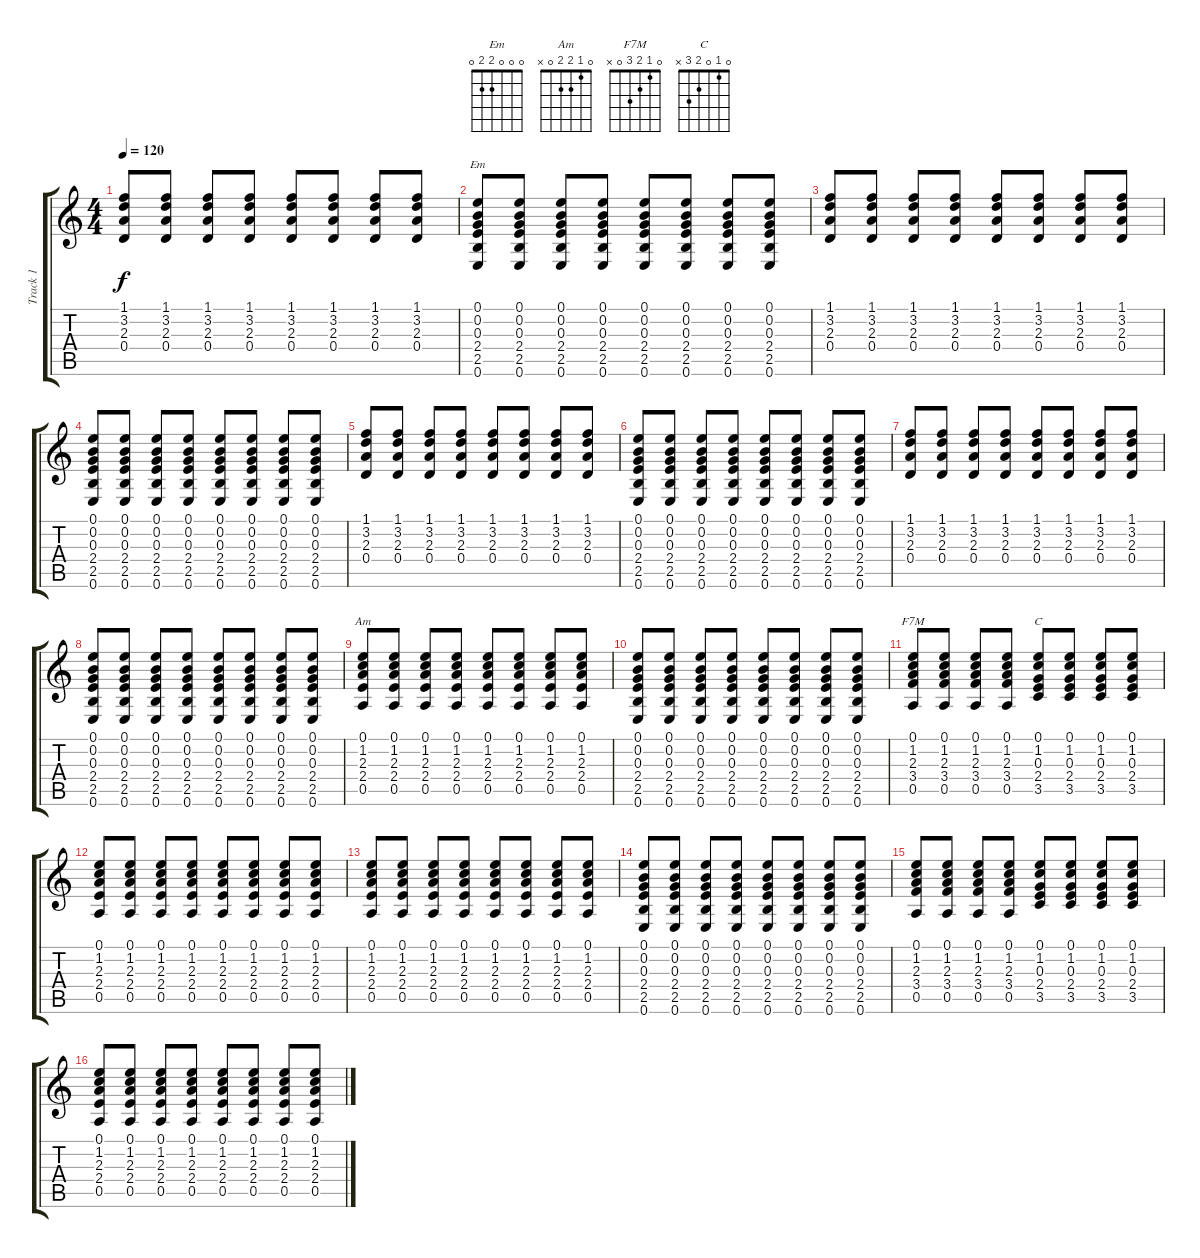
\track ("Track 1" "Track 1") {instrument acousticguitarnylon}
\staff {score tabs}
\tuning (E4 B3 G3 D3 A2 E2) {hide}
\chord ("Em" 0 0 0 2 2 0)
\chord ("Am" 0 1 2 2 0 x)
\chord ("F7M" 0 1 2 3 0 x)
\chord ("C" 0 1 0 2 3 x)
\ts (4 4)
\tempo 120
\clef g2
\ks c
(1.1 3.2 2.3 0.4).8{dy f instrument acousticguitarnylon} (1.1 3.2 2.3 0.4).8 (1.1 3.2 2.3 0.4).8 (1.1 3.2 2.3 0.4).8 (1.1 3.2 2.3 0.4).8 (1.1 3.2 2.3 0.4).8 (1.1 3.2 2.3 0.4).8 (1.1 3.2 2.3 0.4).8 |
(0.1 0.2 0.3 2.4 2.5 0.6).8{ch "Em"} (0.1 0.2 0.3 2.4 2.5 0.6).8 (0.1 0.2 0.3 2.4 2.5 0.6).8 (0.1 0.2 0.3 2.4 2.5 0.6).8 (0.1 0.2 0.3 2.4 2.5 0.6).8 (0.1 0.2 0.3 2.4 2.5 0.6).8 (0.1 0.2 0.3 2.4 2.5 0.6).8 (0.1 0.2 0.3 2.4 2.5 0.6).8 |
(1.1 3.2 2.3 0.4).8 (1.1 3.2 2.3 0.4).8 (1.1 3.2 2.3 0.4).8 (1.1 3.2 2.3 0.4).8 (1.1 3.2 2.3 0.4).8 (1.1 3.2 2.3 0.4).8 (1.1 3.2 2.3 0.4).8 (1.1 3.2 2.3 0.4).8 |
(0.1 0.2 0.3 2.4 2.5 0.6).8 (0.1 0.2 0.3 2.4 2.5 0.6).8 (0.1 0.2 0.3 2.4 2.5 0.6).8 (0.1 0.2 0.3 2.4 2.5 0.6).8 (0.1 0.2 0.3 2.4 2.5 0.6).8 (0.1 0.2 0.3 2.4 2.5 0.6).8 (0.1 0.2 0.3 2.4 2.5 0.6).8 (0.1 0.2 0.3 2.4 2.5 0.6).8 |
(1.1 3.2 2.3 0.4).8 (1.1 3.2 2.3 0.4).8 (1.1 3.2 2.3 0.4).8 (1.1 3.2 2.3 0.4).8 (1.1 3.2 2.3 0.4).8 (1.1 3.2 2.3 0.4).8 (1.1 3.2 2.3 0.4).8 (1.1 3.2 2.3 0.4).8 |
(0.1 0.2 0.3 2.4 2.5 0.6).8 (0.1 0.2 0.3 2.4 2.5 0.6).8 (0.1 0.2 0.3 2.4 2.5 0.6).8 (0.1 0.2 0.3 2.4 2.5 0.6).8 (0.1 0.2 0.3 2.4 2.5 0.6).8 (0.1 0.2 0.3 2.4 2.5 0.6).8 (0.1 0.2 0.3 2.4 2.5 0.6).8 (0.1 0.2 0.3 2.4 2.5 0.6).8 |
(1.1 3.2 2.3 0.4).8 (1.1 3.2 2.3 0.4).8 (1.1 3.2 2.3 0.4).8 (1.1 3.2 2.3 0.4).8 (1.1 3.2 2.3 0.4).8 (1.1 3.2 2.3 0.4).8 (1.1 3.2 2.3 0.4).8 (1.1 3.2 2.3 0.4).8 |
(0.1 0.2 0.3 2.4 2.5 0.6).8 (0.1 0.2 0.3 2.4 2.5 0.6).8 (0.1 0.2 0.3 2.4 2.5 0.6).8 (0.1 0.2 0.3 2.4 2.5 0.6).8 (0.1 0.2 0.3 2.4 2.5 0.6).8 (0.1 0.2 0.3 2.4 2.5 0.6).8 (0.1 0.2 0.3 2.4 2.5 0.6).8 (0.1 0.2 0.3 2.4 2.5 0.6).8 |
(0.1 1.2 2.3 2.4 0.5).8{ch "Am"} (0.1 1.2 2.3 2.4 0.5).8 (0.1 1.2 2.3 2.4 0.5).8 (0.1 1.2 2.3 2.4 0.5).8 (0.1 1.2 2.3 2.4 0.5).8 (0.1 1.2 2.3 2.4 0.5).8 (0.1 1.2 2.3 2.4 0.5).8 (0.1 1.2 2.3 2.4 0.5).8 |
(0.1 0.2 0.3 2.4 2.5 0.6).8 (0.1 0.2 0.3 2.4 2.5 0.6).8 (0.1 0.2 0.3 2.4 2.5 0.6).8 (0.1 0.2 0.3 2.4 2.5 0.6).8 (0.1 0.2 0.3 2.4 2.5 0.6).8 (0.1 0.2 0.3 2.4 2.5 0.6).8 (0.1 0.2 0.3 2.4 2.5 0.6).8 (0.1 0.2 0.3 2.4 2.5 0.6).8 |
(0.1 1.2 2.3 3.4 0.5).8{ch "F7M"} (0.1 1.2 2.3 3.4 0.5).8 (0.1 1.2 2.3 3.4 0.5).8 (0.1 1.2 2.3 3.4 0.5).8 (0.1 1.2 0.3 2.4 3.5).8{ch "C"} (0.1 1.2 0.3 2.4 3.5).8 (0.1 1.2 0.3 2.4 3.5).8 (0.1 1.2 0.3 2.4 3.5).8 |
(0.1 1.2 2.3 2.4 0.5).8 (0.1 1.2 2.3 2.4 0.5).8 (0.1 1.2 2.3 2.4 0.5).8 (0.1 1.2 2.3 2.4 0.5).8 (0.1 1.2 2.3 2.4 0.5).8 (0.1 1.2 2.3 2.4 0.5).8 (0.1 1.2 2.3 2.4 0.5).8 (0.1 1.2 2.3 2.4 0.5).8 |
(0.1 1.2 2.3 2.4 0.5).8 (0.1 1.2 2.3 2.4 0.5).8 (0.1 1.2 2.3 2.4 0.5).8 (0.1 1.2 2.3 2.4 0.5).8 (0.1 1.2 2.3 2.4 0.5).8 (0.1 1.2 2.3 2.4 0.5).8 (0.1 1.2 2.3 2.4 0.5).8 (0.1 1.2 2.3 2.4 0.5).8 |
(0.1 0.2 0.3 2.4 2.5 0.6).8 (0.1 0.2 0.3 2.4 2.5 0.6).8 (0.1 0.2 0.3 2.4 2.5 0.6).8 (0.1 0.2 0.3 2.4 2.5 0.6).8 (0.1 0.2 0.3 2.4 2.5 0.6).8 (0.1 0.2 0.3 2.4 2.5 0.6).8 (0.1 0.2 0.3 2.4 2.5 0.6).8 (0.1 0.2 0.3 2.4 2.5 0.6).8 |
(0.1 1.2 2.3 3.4 0.5).8 (0.1 1.2 2.3 3.4 0.5).8 (0.1 1.2 2.3 3.4 0.5).8 (0.1 1.2 2.3 3.4 0.5).8 (0.1 1.2 0.3 2.4 3.5).8 (0.1 1.2 0.3 2.4 3.5).8 (0.1 1.2 0.3 2.4 3.5).8 (0.1 1.2 0.3 2.4 3.5).8 |
(0.1 1.2 2.3 2.4 0.5).8 (0.1 1.2 2.3 2.4 0.5).8 (0.1 1.2 2.3 2.4 0.5).8 (0.1 1.2 2.3 2.4 0.5).8 (0.1 1.2 2.3 2.4 0.5).8 (0.1 1.2 2.3 2.4 0.5).8 (0.1 1.2 2.3 2.4 0.5).8 (0.1 1.2 2.3 2.4 0.5).8
